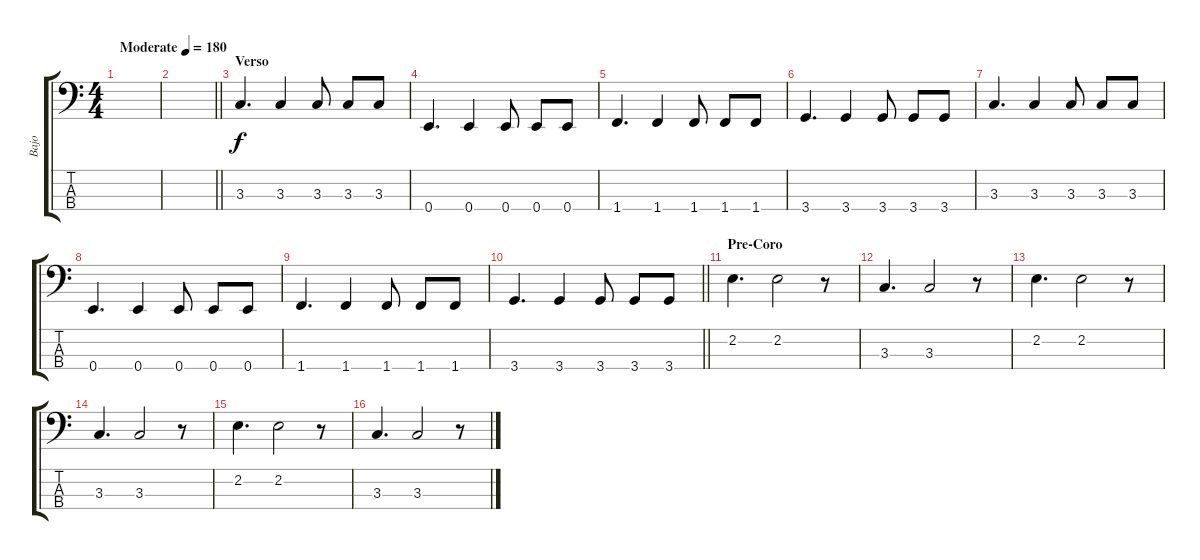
\track ("Bajo" "Bajo") {instrument electricbassfinger}
\staff {score tabs}
\tuning (G2 D2 A1 E1) {hide}
\ts (4 4)
\tempo (180 "Moderate")
\clef f4
\ks c
|
\barLineRight lightlight
|
\section ("" "Verso")
3.3.4{d} 3.3.4 3.3.8 3.3.8 3.3.8 |
0.4.4{d} 0.4.4 0.4.8 0.4.8 0.4.8 |
1.4.4{d} 1.4.4 1.4.8 1.4.8 1.4.8 |
3.4.4{d} 3.4.4 3.4.8 3.4.8 3.4.8 |
3.3.4{d} 3.3.4 3.3.8 3.3.8 3.3.8 |
0.4.4{d} 0.4.4 0.4.8 0.4.8 0.4.8 |
1.4.4{d} 1.4.4 1.4.8 1.4.8 1.4.8 |
\barLineRight lightlight
3.4.4{d} 3.4.4 3.4.8 3.4.8 3.4.8 |
\section ("" "Pre-Coro")
2.2.4{d} 2.2.2 r.8 |
3.3.4{d} 3.3.2 r.8 |
2.2.4{d} 2.2.2 r.8 |
3.3.4{d} 3.3.2 r.8 |
2.2.4{d} 2.2.2 r.8 |
3.3.4{d} 3.3.2 r.8
